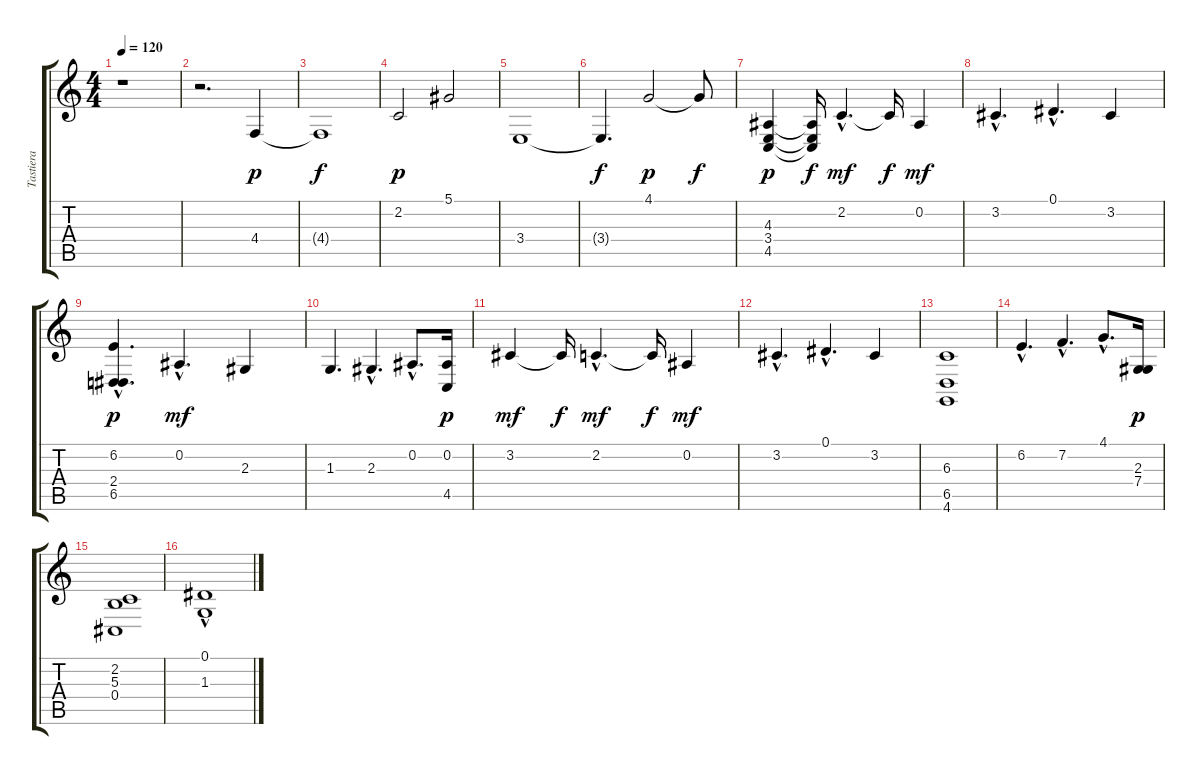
\track ("Tastiera" "Tastiera") {instrument synthstrings1}
\staff {score tabs}
\tuning (Eb4 Bb3 Gb3 Db3 Ab2 Eb2) {hide}
\ts (4 4)
\tempo 120
\clef g2
\ks c
r.1{dy f} |
r.2{d} 4.4.4{dy p} |
4.4{t}.1{dy f} |
2.2.2{dy p} 5.1.2 |
3.4.1 |
3.4{t}.4{d dy f} 4.1.2{dy p} 4.1{t}.8{dy f} |
(4.3 3.4 4.5).4{dy p} (4.3{t} 3.4{t} 4.5{t}).16{dy f} 2.2{hac}.4{d dy mf} 2.2{t}.16{dy f} 0.2.4{dy mf} |
3.2{hac}.4{d} 0.1{hac}.4{d} 3.2.4 |
(6.2 2.4{hac} 6.5{hac}).4{d dy p} 0.2{hac}.4{d dy mf} 2.3.4 |
1.3.4{d} 2.3{hac}.4{d} 0.2{hac}.8{d} (0.2 4.5).16{dy p} |
3.2.4{dy mf} 3.2{t}.16{dy f} 2.2{hac}.4{d dy mf} 2.2{t}.16{dy f} 0.2.4{dy mf} |
3.2{hac}.4{d} 0.1{hac}.4{d} 3.2.4 |
(6.3 6.5 4.6).1 |
6.2{hac}.4{d} 7.2{hac}.4{d} 4.1{hac}.8{d} (2.3 7.4).16{dy p} |
(2.2 5.3 0.4).1 |
(0.1 1.3{hac}).1
